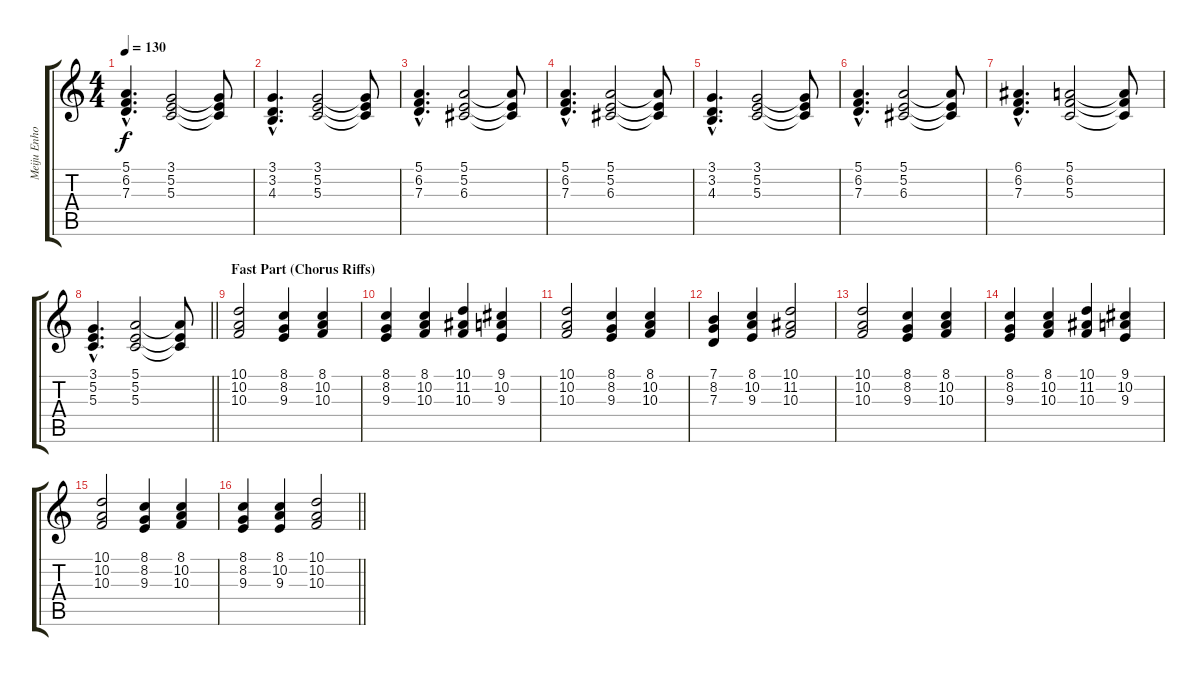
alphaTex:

\track ("Meiju Enho" "Meiju Enho") {instrument stringensemble1}
\staff {score tabs}
\tuning (E4 B3 G3 D3 A2 E2) {hide}
\ts (4 4)
\tempo 130
\clef g2
\ks c
(5.1{hac} 6.2{hac} 7.3{hac}).4{d dy f} (3.1 5.2 5.3).2 (3.1{t} 5.2{t} 5.3{t}).8 |
(3.1{hac} 3.2{hac} 4.3{hac}).4{d} (3.1 5.2 5.3).2 (3.1{t} 5.2{t} 5.3{t}).8 |
(5.1{hac} 6.2{hac} 7.3{hac}).4{d} (5.1 5.2 6.3).2 (5.1{t} 5.2{t} 6.3{t}).8 |
(5.1{hac} 6.2{hac} 7.3{hac}).4{d} (5.1 5.2 6.3).2 (5.1{t} 5.2{t} 6.3{t}).8 |
(3.1{hac} 3.2{hac} 4.3{hac}).4{d} (3.1 5.2 5.3).2 (3.1{t} 5.2{t} 5.3{t}).8 |
(5.1{hac} 6.2{hac} 7.3{hac}).4{d} (5.1 5.2 6.3).2 (5.1{t} 5.2{t} 6.3{t}).8 |
(6.1{hac} 6.2{hac} 7.3{hac}).4{d} (5.1 6.2 5.3).2 (5.1{t} 6.2{t} 5.3{t}).8 |
\barLineRight lightlight
(3.1{hac} 5.2{hac} 5.3{hac}).4{d} (5.1 5.2 5.3).2 (5.1{t} 5.2{t} 5.3{t}).8 |
\section ("" "Fast Part (Chorus Riffs)")
(10.1 10.2 10.3).2 (8.1 8.2 9.3).4 (8.1 10.2 10.3).4 |
(8.1 8.2 9.3).4 (8.1 10.2 10.3).4 (10.1 11.2 10.3).4 (9.1 10.2 9.3).4 |
(10.1 10.2 10.3).2 (8.1 8.2 9.3).4 (8.1 10.2 10.3).4 |
(7.1 8.2 7.3).4 (8.1 10.2 9.3).4 (10.1 11.2 10.3).2 |
(10.1 10.2 10.3).2 (8.1 8.2 9.3).4 (8.1 10.2 10.3).4 |
(8.1 8.2 9.3).4 (8.1 10.2 10.3).4 (10.1 11.2 10.3).4 (9.1 10.2 9.3).4 |
(10.1 10.2 10.3).2 (8.1 8.2 9.3).4 (8.1 10.2 10.3).4 |
\barLineRight lightlight
(8.1 8.2 9.3).4 (8.1 10.2 9.3).4 (10.1 10.2 10.3).2
